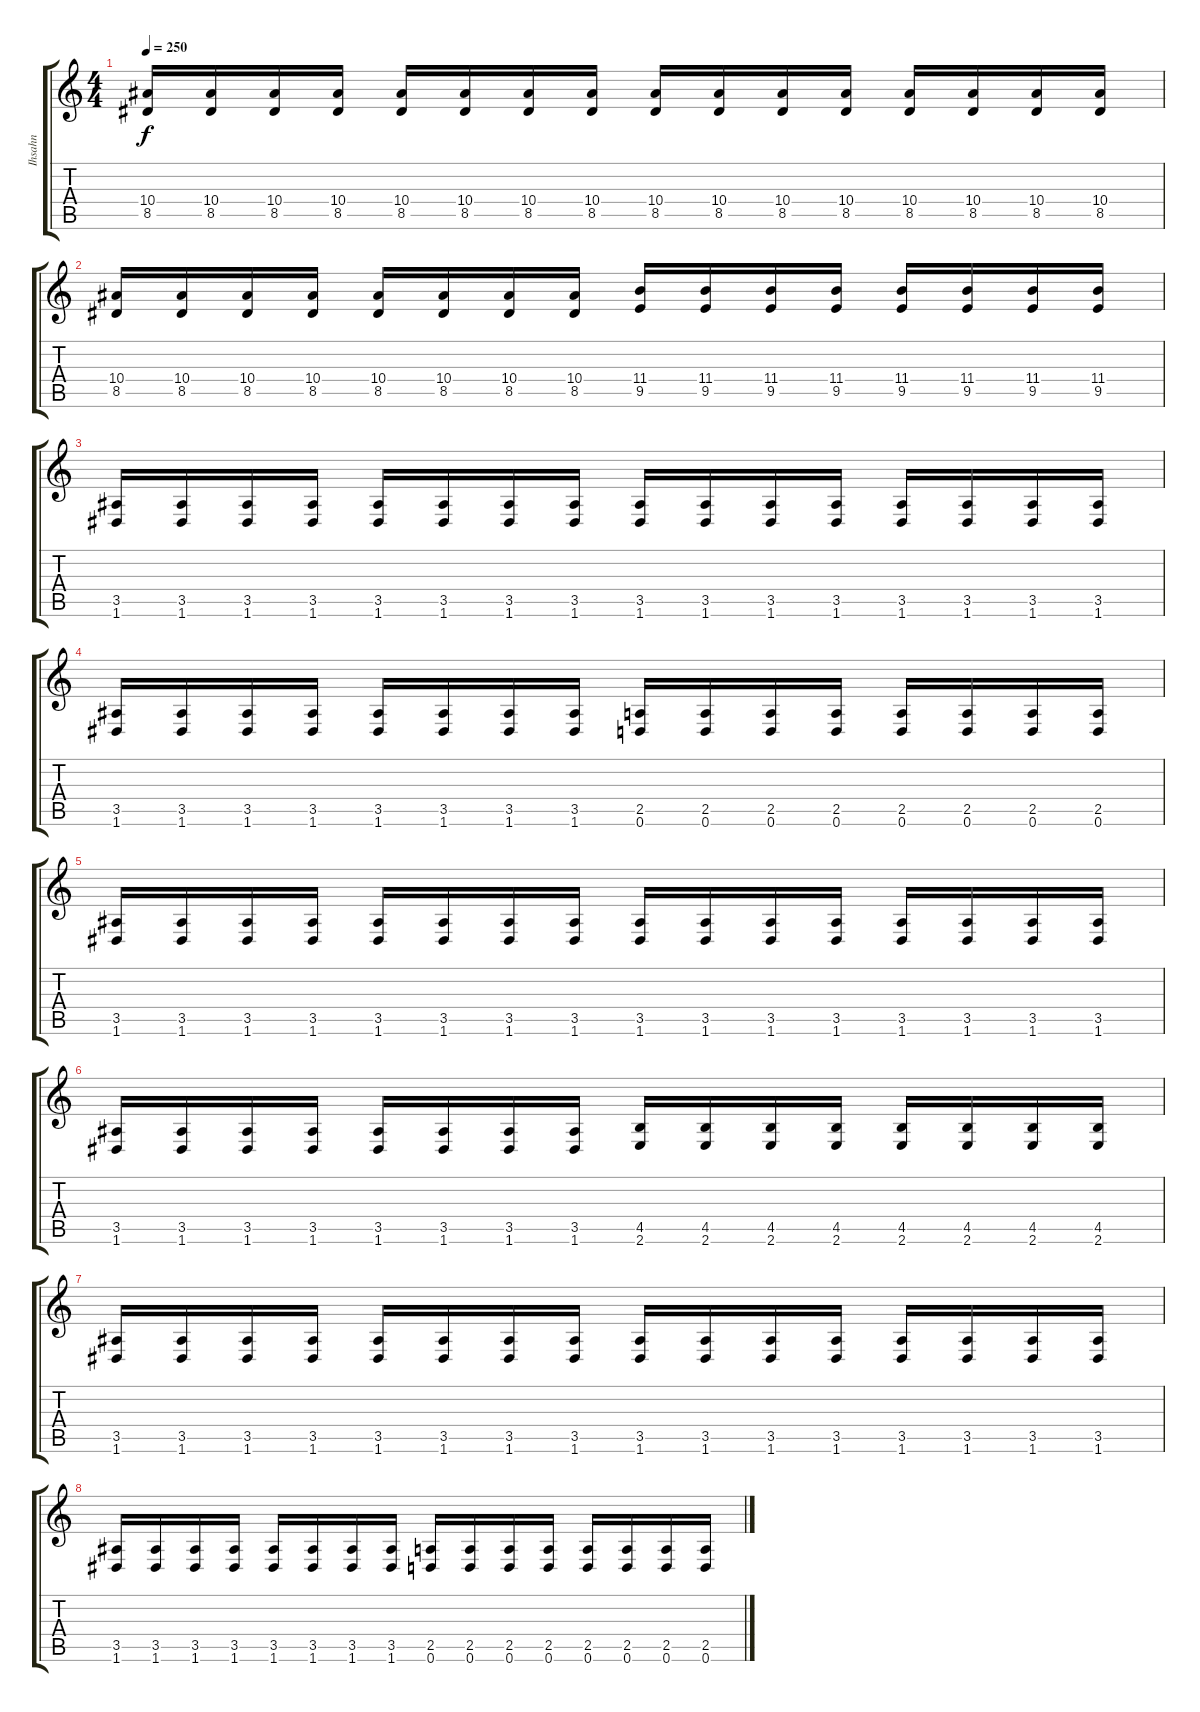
\track ("Ihsahn" "Ihsahn") {instrument distortionguitar}
\staff {score tabs}
\tuning (D4 A3 F3 C3 G2 D2) {hide}
\ts (4 4)
\tempo 250
\clef g2
\ks c
(10.4 8.5).16{dy f} (10.4 8.5).16 (10.4 8.5).16 (10.4 8.5).16 (10.4 8.5).16 (10.4 8.5).16 (10.4 8.5).16 (10.4 8.5).16 (10.4 8.5).16 (10.4 8.5).16 (10.4 8.5).16 (10.4 8.5).16 (10.4 8.5).16 (10.4 8.5).16 (10.4 8.5).16 (10.4 8.5).16 |
(10.4 8.5).16 (10.4 8.5).16 (10.4 8.5).16 (10.4 8.5).16 (10.4 8.5).16 (10.4 8.5).16 (10.4 8.5).16 (10.4 8.5).16 (11.4 9.5).16 (11.4 9.5).16 (11.4 9.5).16 (11.4 9.5).16 (11.4 9.5).16 (11.4 9.5).16 (11.4 9.5).16 (11.4 9.5).16 |
(3.5 1.6).16 (3.5 1.6).16 (3.5 1.6).16 (3.5 1.6).16 (3.5 1.6).16 (3.5 1.6).16 (3.5 1.6).16 (3.5 1.6).16 (3.5 1.6).16 (3.5 1.6).16 (3.5 1.6).16 (3.5 1.6).16 (3.5 1.6).16 (3.5 1.6).16 (3.5 1.6).16 (3.5 1.6).16 |
(3.5 1.6).16 (3.5 1.6).16 (3.5 1.6).16 (3.5 1.6).16 (3.5 1.6).16 (3.5 1.6).16 (3.5 1.6).16 (3.5 1.6).16 (2.5 0.6).16 (2.5 0.6).16 (2.5 0.6).16 (2.5 0.6).16 (2.5 0.6).16 (2.5 0.6).16 (2.5 0.6).16 (2.5 0.6).16 |
(3.5 1.6).16 (3.5 1.6).16 (3.5 1.6).16 (3.5 1.6).16 (3.5 1.6).16 (3.5 1.6).16 (3.5 1.6).16 (3.5 1.6).16 (3.5 1.6).16 (3.5 1.6).16 (3.5 1.6).16 (3.5 1.6).16 (3.5 1.6).16 (3.5 1.6).16 (3.5 1.6).16 (3.5 1.6).16 |
(3.5 1.6).16 (3.5 1.6).16 (3.5 1.6).16 (3.5 1.6).16 (3.5 1.6).16 (3.5 1.6).16 (3.5 1.6).16 (3.5 1.6).16 (4.5 2.6).16 (4.5 2.6).16 (4.5 2.6).16 (4.5 2.6).16 (4.5 2.6).16 (4.5 2.6).16 (4.5 2.6).16 (4.5 2.6).16 |
(3.5 1.6).16 (3.5 1.6).16 (3.5 1.6).16 (3.5 1.6).16 (3.5 1.6).16 (3.5 1.6).16 (3.5 1.6).16 (3.5 1.6).16 (3.5 1.6).16 (3.5 1.6).16 (3.5 1.6).16 (3.5 1.6).16 (3.5 1.6).16 (3.5 1.6).16 (3.5 1.6).16 (3.5 1.6).16 |
(3.5 1.6).16 (3.5 1.6).16 (3.5 1.6).16 (3.5 1.6).16 (3.5 1.6).16 (3.5 1.6).16 (3.5 1.6).16 (3.5 1.6).16 (2.5 0.6).16 (2.5 0.6).16 (2.5 0.6).16 (2.5 0.6).16 (2.5 0.6).16 (2.5 0.6).16 (2.5 0.6).16 (2.5 0.6).16
